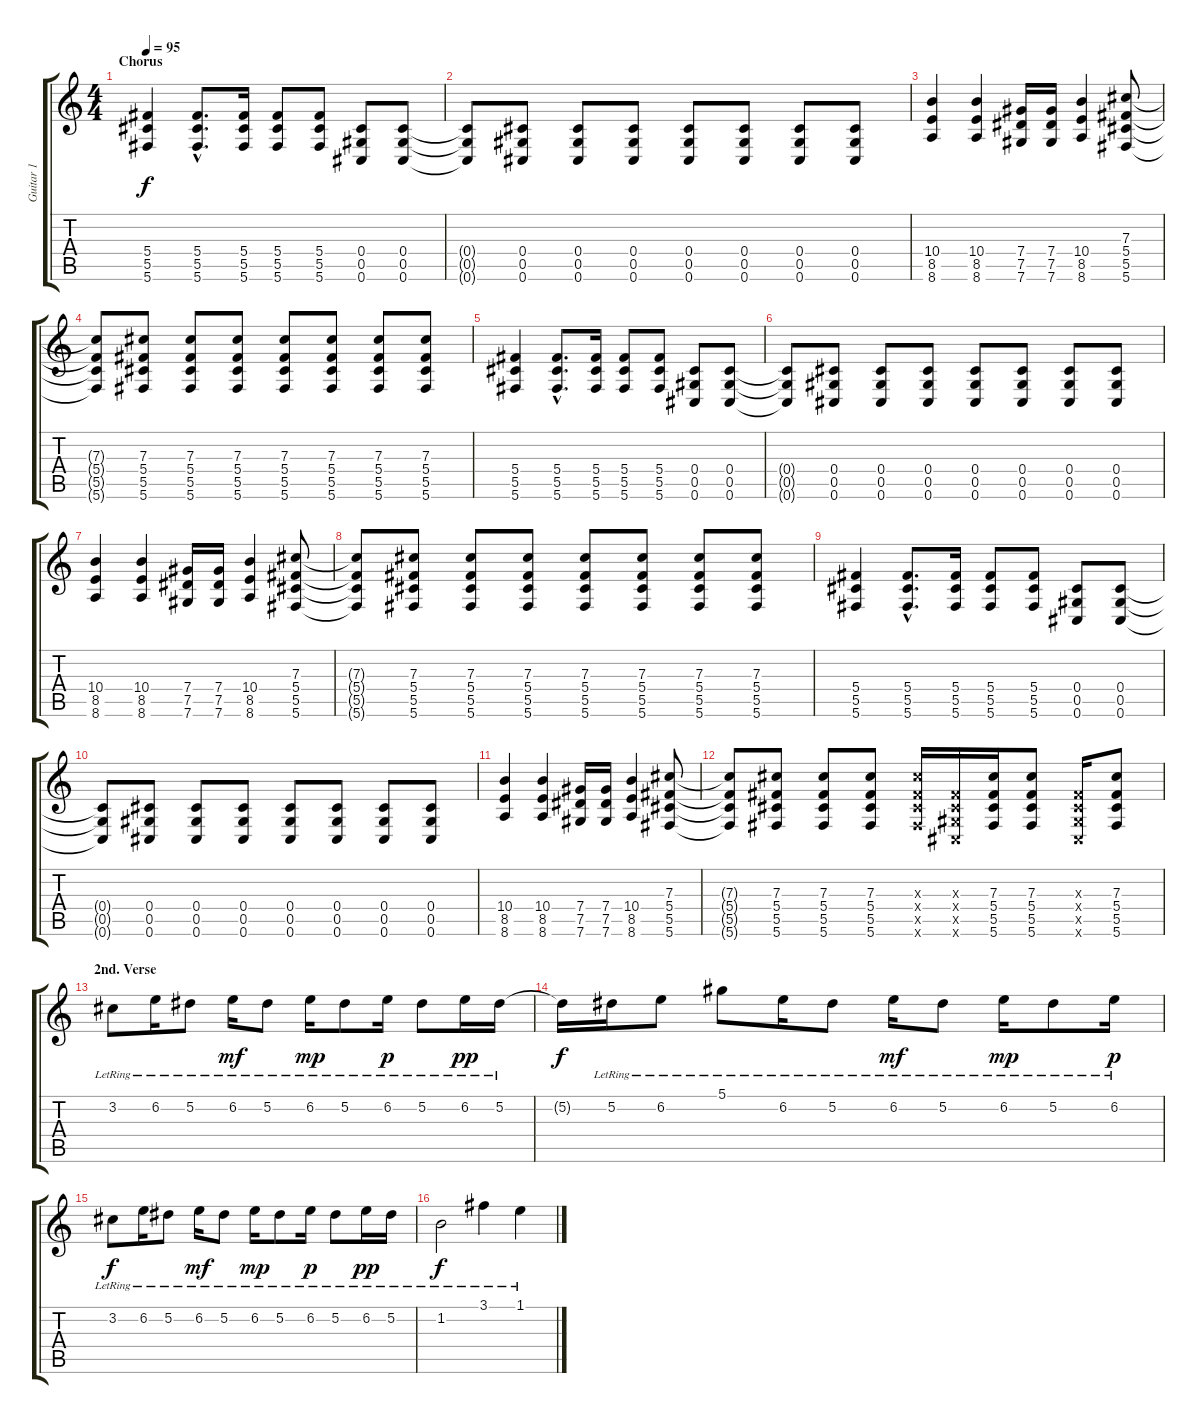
\track ("Guitar 1" "Guitar 1") {instrument overdrivenguitar}
\staff {score tabs}
\tuning (Eb4 Bb3 Gb3 Db3 Ab2 Db2) {hide}
\ts (4 4)
\section ("" "Chorus")
\tempo 95
\clef g2
\ks c
(5.4 5.5 5.6).4{dy f instrument overdrivenguitar} (5.4{hac} 5.5{hac} 5.6{hac}).8{d} (5.4 5.5 5.6).16 (5.4 5.5 5.6).8 (5.4 5.5 5.6).8 (0.4 0.5 0.6).8 (0.4 0.5 0.6).8 |
(0.4{t} 0.5{t} 0.6{t}).8 (0.4 0.5 0.6).8 (0.4 0.5 0.6).8 (0.4 0.5 0.6).8 (0.4 0.5 0.6).8 (0.4 0.5 0.6).8 (0.4 0.5 0.6).8 (0.4 0.5 0.6).8 |
(10.4 8.5 8.6).4 (10.4 8.5 8.6).4 (7.4 7.5 7.6).16 (7.4 7.5 7.6).16 (10.4 8.5 8.6).4 (7.3 5.4 5.5 5.6).8 |
(7.3{t} 5.4{t} 5.5{t} 5.6{t}).8 (7.3 5.4 5.5 5.6).8 (7.3 5.4 5.5 5.6).8 (7.3 5.4 5.5 5.6).8 (7.3 5.4 5.5 5.6).8 (7.3 5.4 5.5 5.6).8 (7.3 5.4 5.5 5.6).8 (7.3 5.4 5.5 5.6).8 |
(5.4 5.5 5.6).4 (5.4{hac} 5.5{hac} 5.6{hac}).8{d} (5.4 5.5 5.6).16 (5.4 5.5 5.6).8 (5.4 5.5 5.6).8 (0.4 0.5 0.6).8 (0.4 0.5 0.6).8 |
(0.4{t} 0.5{t} 0.6{t}).8 (0.4 0.5 0.6).8 (0.4 0.5 0.6).8 (0.4 0.5 0.6).8 (0.4 0.5 0.6).8 (0.4 0.5 0.6).8 (0.4 0.5 0.6).8 (0.4 0.5 0.6).8 |
(10.4 8.5 8.6).4 (10.4 8.5 8.6).4 (7.4 7.5 7.6).16 (7.4 7.5 7.6).16 (10.4 8.5 8.6).4 (7.3 5.4 5.5 5.6).8 |
(7.3{t} 5.4{t} 5.5{t} 5.6{t}).8 (7.3 5.4 5.5 5.6).8 (7.3 5.4 5.5 5.6).8 (7.3 5.4 5.5 5.6).8 (7.3 5.4 5.5 5.6).8 (7.3 5.4 5.5 5.6).8 (7.3 5.4 5.5 5.6).8 (7.3 5.4 5.5 5.6).8 |
(5.4 5.5 5.6).4 (5.4{hac} 5.5{hac} 5.6{hac}).8{d} (5.4 5.5 5.6).16 (5.4 5.5 5.6).8 (5.4 5.5 5.6).8 (0.4 0.5 0.6).8 (0.4 0.5 0.6).8 |
(0.4{t} 0.5{t} 0.6{t}).8 (0.4 0.5 0.6).8 (0.4 0.5 0.6).8 (0.4 0.5 0.6).8 (0.4 0.5 0.6).8 (0.4 0.5 0.6).8 (0.4 0.5 0.6).8 (0.4 0.5 0.6).8 |
(10.4 8.5 8.6).4 (10.4 8.5 8.6).4 (7.4 7.5 7.6).16 (7.4 7.5 7.6).16 (10.4 8.5 8.6).4 (7.3 5.4 5.5 5.6).8 |
(7.3{t} 5.4{t} 5.5{t} 5.6{t}).8 (7.3 5.4 5.5 5.6).8 (7.3 5.4 5.5 5.6).8 (7.3 5.4 5.5 5.6).8 (7.3{x} 5.4{x} 5.5{x} 5.6{x}).16 (0.3{x} 0.4{x} 0.5{x} 0.6{x}).16 (7.3 5.4 5.5 5.6).16 (7.3 5.4 5.5 5.6).8 (0.3{x} 0.4{x} 0.5{x} 0.6{x}).16 (7.3 5.4 5.5 5.6).8 |
\section ("" "2nd. Verse")
3.2{lr}.8{instrument electricguitarjazz} 6.2{lr}.16 5.2{lr}.8 6.2{lr}.16{dy mf} 5.2{lr}.8 6.2{lr}.16{dy mp} 5.2{lr}.8 6.2{lr}.16{dy p} 5.2{lr}.8 6.2{lr}.16{dy pp} 5.2{lr}.16 |
5.2{t}.16{dy f} 5.2{lr}.16{instrument electricguitarjazz} 6.2{lr}.8 5.1{lr}.8 6.2{lr}.16 5.2{lr}.8 6.2{lr}.16{dy mf} 5.2{lr}.8 6.2{lr}.16{dy mp} 5.2{lr}.8 6.2{lr}.16{dy p} |
3.2{lr}.8{dy f instrument electricguitarjazz} 6.2{lr}.16 5.2{lr}.8 6.2{lr}.16{dy mf} 5.2{lr}.8 6.2{lr}.16{dy mp} 5.2{lr}.8 6.2{lr}.16{dy p} 5.2{lr}.8 6.2{lr}.16{dy pp} 5.2{lr}.16 |
1.2{lr}.2{dy f instrument electricguitarjazz} 3.1{lr}.4 1.1{lr}.4
